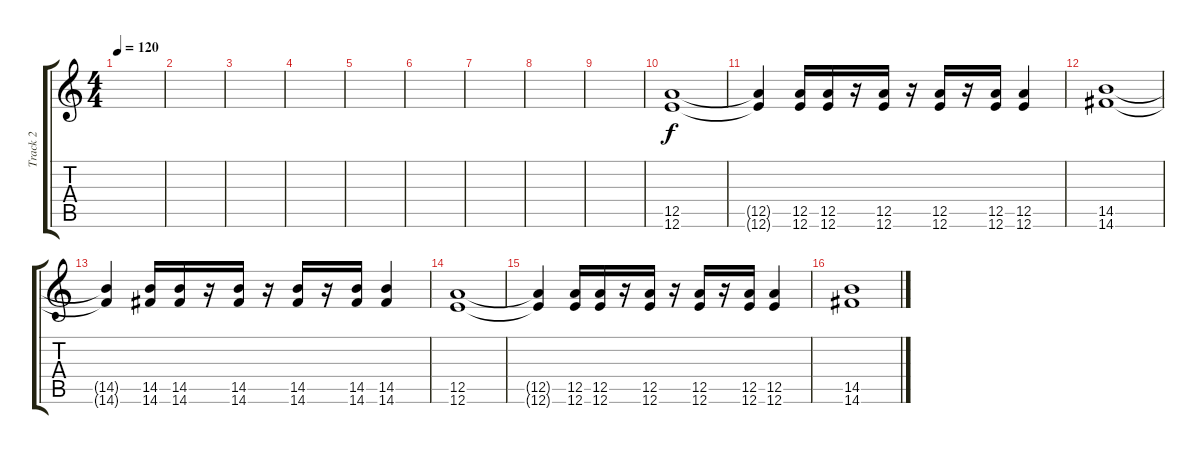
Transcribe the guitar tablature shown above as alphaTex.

\track ("Track 2" "Track 2") {instrument overdrivenguitar}
\staff {score tabs}
\tuning (E4 B3 G3 D3 A2 E2) {hide}
\ts (4 4)
\tempo 120
\clef g2
\ks c
|
|
|
|
|
|
|
|
|
(12.5 12.6).1 |
(12.5{t} 12.6{t}).4 (12.5 12.6).16 (12.5 12.6).16 r.16 (12.5 12.6).16 r.16 (12.5 12.6).16 r.16 (12.5 12.6).16 (12.5 12.6).4 |
(14.5 14.6).1 |
(14.5{t} 14.6{t}).4 (14.5 14.6).16 (14.5 14.6).16 r.16 (14.5 14.6).16 r.16 (14.5 14.6).16 r.16 (14.5 14.6).16 (14.5 14.6).4 |
(12.5 12.6).1 |
(12.5{t} 12.6{t}).4 (12.5 12.6).16 (12.5 12.6).16 r.16 (12.5 12.6).16 r.16 (12.5 12.6).16 r.16 (12.5 12.6).16 (12.5 12.6).4 |
(14.5 14.6).1
